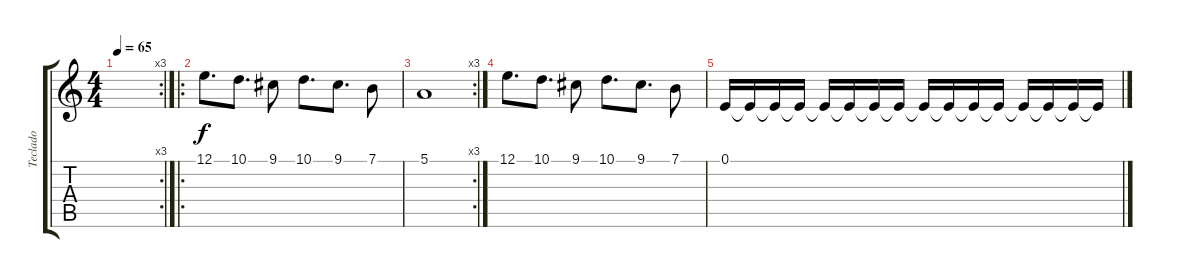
\track ("Teclado" "Teclado") {instrument violin}
\staff {score tabs}
\tuning (E4 B3 G3 D3 A2 E2) {hide}
\rc 3
\ts (4 4)
\tempo 65
\clef g2
\ks c
|
\ro
12.1.8{d volume 16} 10.1.8{d} 9.1.8 10.1.8{d} 9.1.8{d} 7.1.8 |
\rc 3
5.1.1 |
12.1.8{d volume 16} 10.1.8{d} 9.1.8 10.1.8{d} 9.1.8{d} 7.1.8 |
0.1.16 0.1{t}.16 0.1{t}.16 0.1{t}.16{volume 13} 0.1{t}.16{volume 12} 0.1{t}.16{volume 11} 0.1{t}.16{volume 10} 0.1{t}.16{volume 9} 0.1{t}.16{volume 8} 0.1{t}.16{volume 7} 0.1{t}.16{volume 6} 0.1{t}.16{volume 5} 0.1{t}.16{volume 4} 0.1{t}.16{volume 3} 0.1{t}.16{volume 2} 0.1{t}.16{volume 1}
